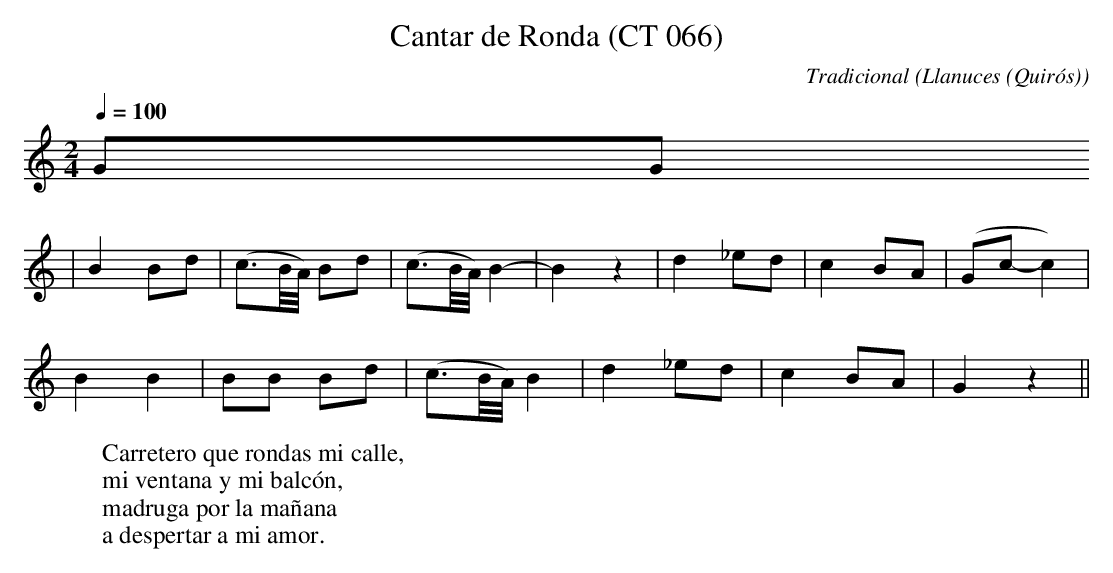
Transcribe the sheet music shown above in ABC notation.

X:1
T:Cantar de Ronda (CT 066)
C:Tradicional
O:Llanuces (Quirós)
M:2/4
L:1/8
Q:1/4=100
W:Carretero que rondas mi calle,
W:mi ventana y mi balcón,
W:madruga por la mañana
W:a despertar a mi amor.
K:C
GG
|B2 Bd|(c3/2B/4A/4) Bd|(c3/2B/4A/4) B2-|B2 z2|d2 _ed|c2 BA|(Gc-c2)|
B2 B2|BB Bd|(c3/2B/4A/4) B2|d2 _ed|c2 BA|G2 z2||
